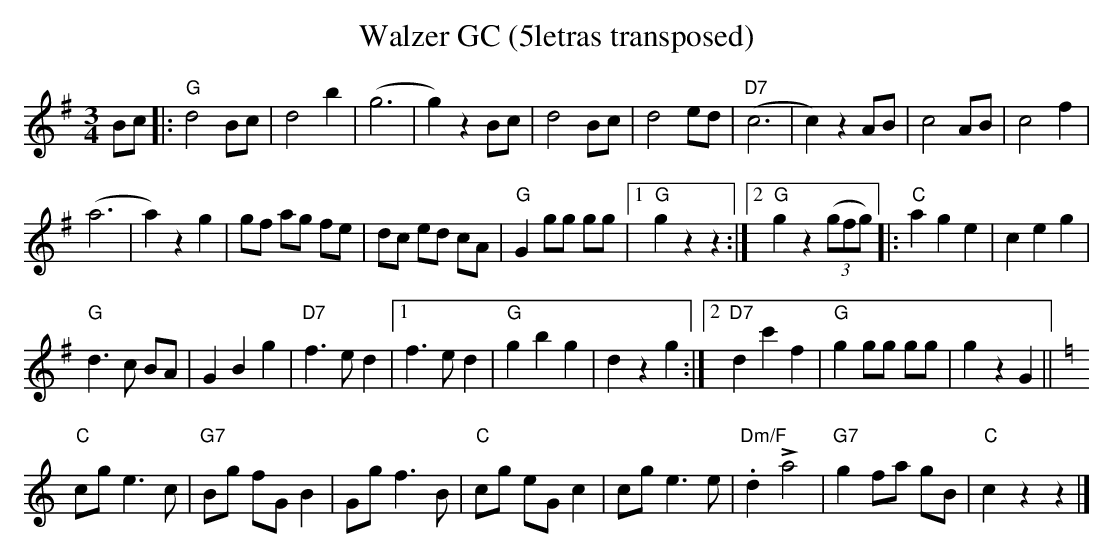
X:1
T: Walzer GC (5letras transposed)
M:3/4
L:1/4
K:G transpose=3 %%MIDI gchordon
B/c/ |: "G"d2B/c/ | d2b | (g3 | g)zB/c/ | d2B/c/ | d2 e/d/ | "D7"(c3 | c)zA/B/ | c2A/B/ | c2f |
(a3 | a)zg | g/f/ a/g/ f/e/ | d/c/ e/d/ c/A/ | "G"Gg/g/ g/g/ |1 "G"gzz :|2 "G"gz ((3g/f/g/) |: "C"age | ceg |
"G"d>c B/A/ | GBg | "D7"f>ed |1 f>ed | "G"gbg | dzg :|2 "D7"dc'f | "G"gg/g/ g/g/ | gzG ||
[K:C]"C"c/g/e>c | "G7"B/g/ f/G/B | G/g/ f>B | "C"c/g/ e/G/c | c/g/e>e | "Dm/F".d!>!a2 | "G7"g f/a/ g/B/ | "C"czz |]
